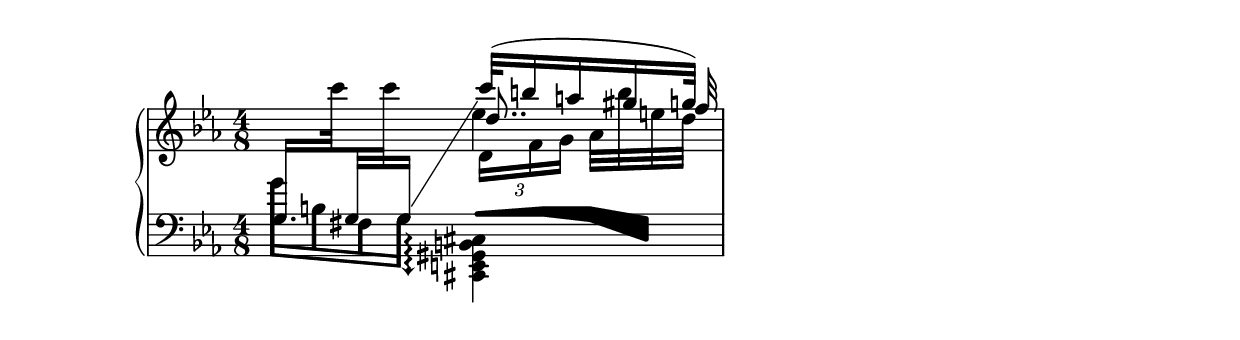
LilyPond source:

%% DO NOT EDIT this file manually; it is automatically
%% generated from LSR http://lsr.dsi.unimi.it
%% Make any changes in LSR itself, or in Documentation/snippets/new/ ,
%% and then run scripts/auxiliar/makelsr.py
%%
%% This file is in the public domain.
\version "2.15.43"

\header {
  lsrtags = "headword"

  texidoc = "
Random complex notation

"
  doctitle = "Screech and Boink"
} % begin verbatim

\score {
  \context PianoStaff <<
    \new Staff = "up" {
      \time 4/8
      \key c \minor
      <<
        {
          \revert Stem #'direction
          \change Staff = down
          \set subdivideBeams = ##t
          g16.[
          \change Staff = up
          c'''32
          \change Staff = down
          g32
          \change Staff = up
          c'''32
          \change Staff = down
          g16]
          \change Staff = up
          \stemUp
          \set followVoice = ##t
          c'''32([ b''16 a''16 gis''16 g''32)]
        }
        \\
        { s4 \times 2/3 { d'16[ f' g'] } as'32[ b''32 e'' d''] }
        \\
        { s4 \autoBeamOff d''8.. f''32  }
        \\
        { s4 es''4 }
      >>
    }
    \new Staff = "down" {
      \clef bass
      \key c \minor
      \set subdivideBeams = ##f
      \override Stem #'french-beaming = ##t
      \override Beam #'beam-thickness = #0.3
      \override Stem #'thickness = #4.0
      g'16[ b16 fis16 g16]
      <<
        \makeClusters {
          as16 <as b> <g b> <g cis>
        }
        \\
        {
          \override Staff.Arpeggio #'arpeggio-direction = #DOWN
          <cis, e, gis, b, cis>4\arpeggio
        }
      >>
    }
  >>
  \midi {
    \tempo 8 = 60
  }
  \layout {
    ragged-right = ##t
    \context {
      \Staff
      \consists "Horizontal_bracket_engraver"
    }
  }
}
